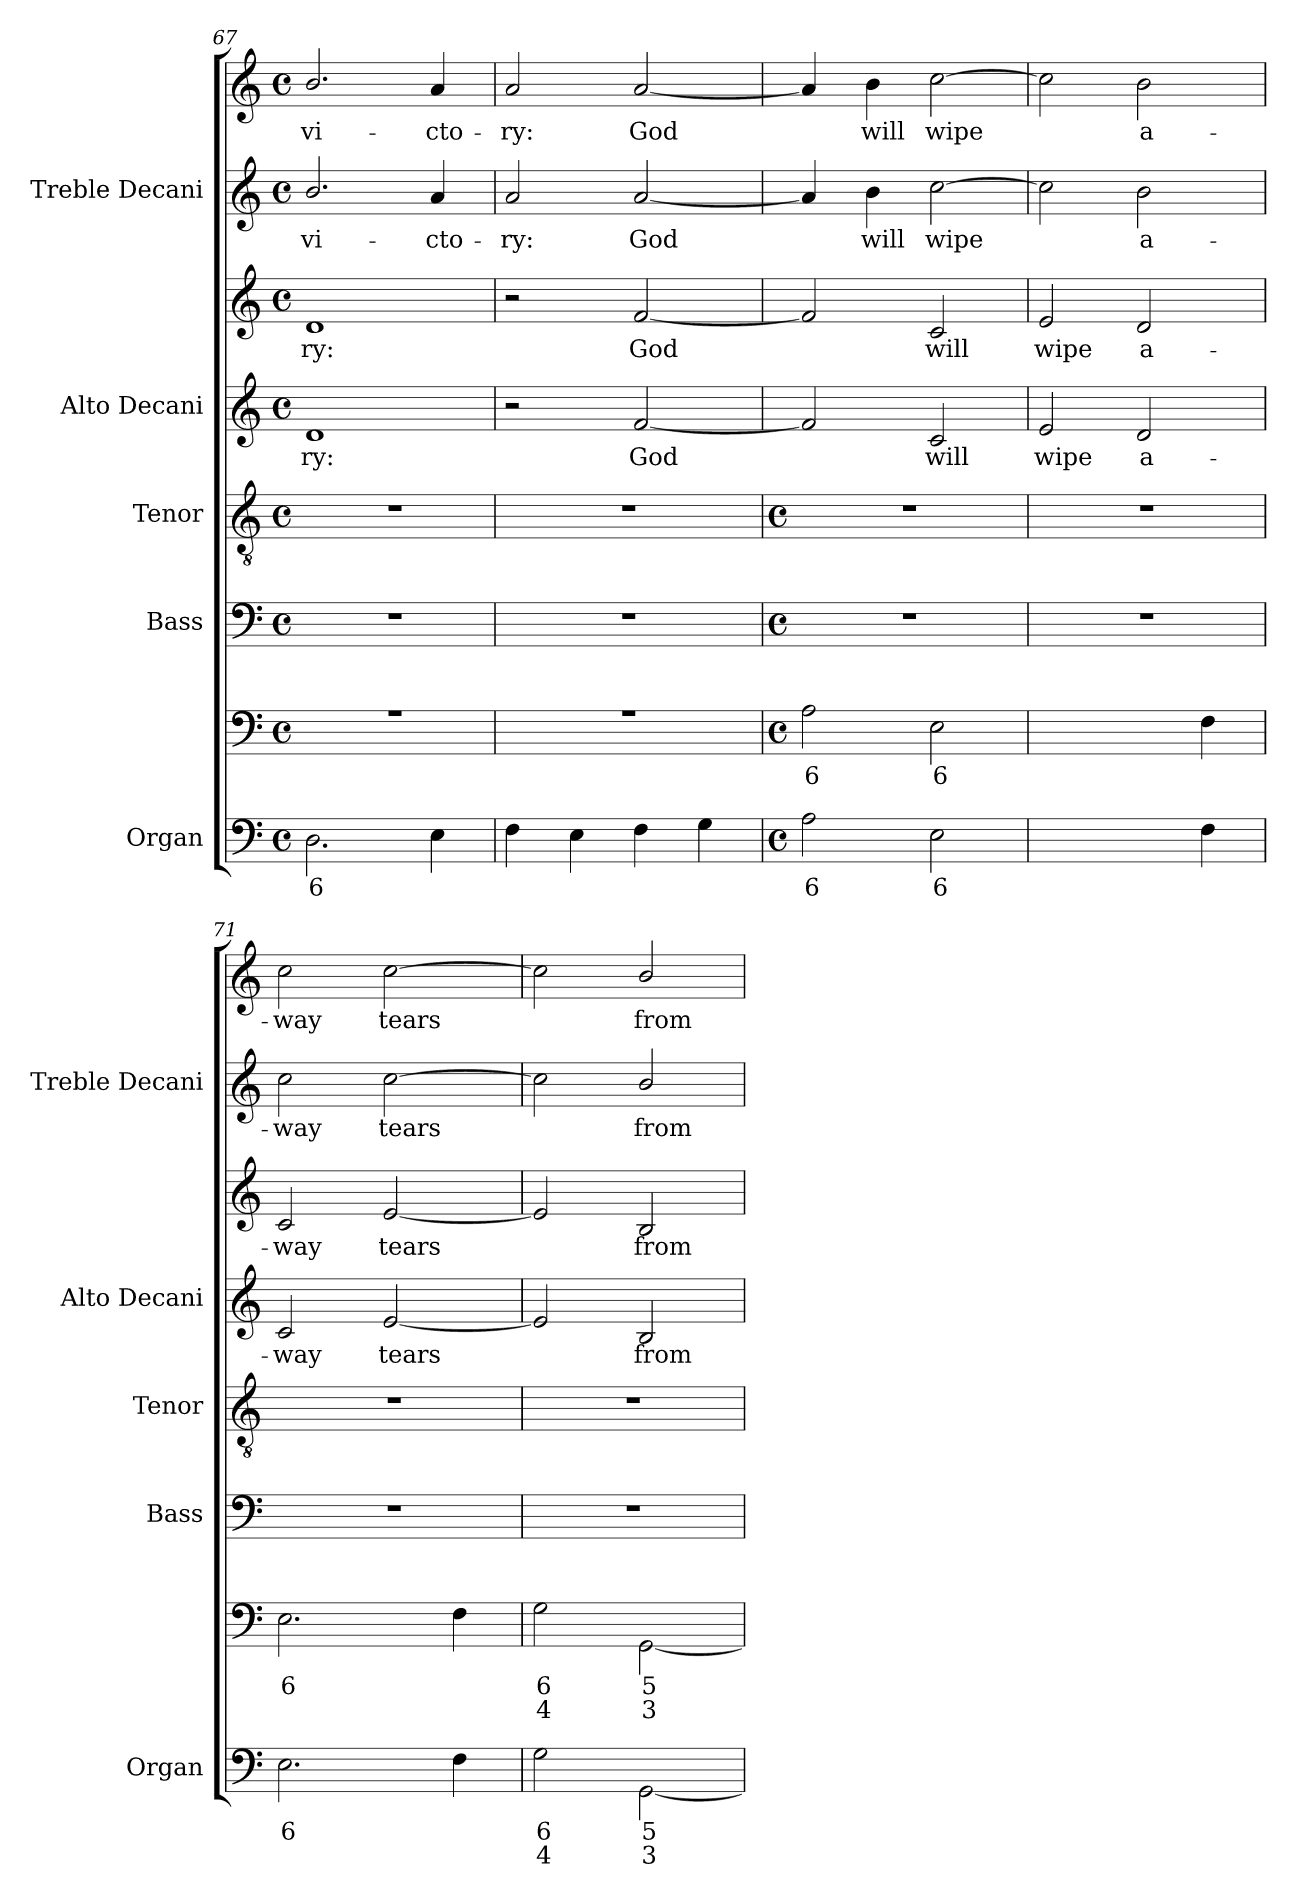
**kern	**text	**text	**kern	**text	**text	**kern	**kern	**kern	**text	**kern	**text	**kern	**text	**kern	**text
*part5	*part5	*part5	*part5	*part5	*part5	*part4	*part3	*part2	*part2	*part2	*part2	*part1	*part1	*part1	*part1
*staff8	*staff8	*staff8	*staff7	*staff7	*staff7	*staff6	*staff5	*staff4	*staff4	*staff3	*staff3	*staff2	*staff2	*staff1	*staff1
*I"Organ	*	*	*	*	*	*I"Bass	*I"Tenor	*I"Alto Decani	*	*	*	*I"Treble Decani	*	*	*
*I'Organ	*	*	*	*	*	*I'Bass	*I'Tenor	*I'Alto Decani	*	*	*	*I'Treble Decani	*	*	*
*clefF4	*	*	*clefF4	*	*	*clefF4	*clefGv2	*clefG2	*	*clefG2	*	*clefG2	*	*clefG2	*
*k[]	*	*	*k[]	*	*	*k[]	*k[]	*k[]	*	*k[]	*	*k[]	*	*k[]	*
*C:	*	*	*C:	*	*	*C:	*C:	*C:	*	*C:	*	*C:	*	*C:	*
*M4/4	*	*	*M4/4	*	*	*M4/4	*M4/4	*M4/4	*	*M4/4	*	*M4/4	*	*M4/4	*
*met(c)	*	*	*met(c)	*	*	*met(c)	*met(c)	*met(c)	*	*met(c)	*	*met(c)	*	*met(c)	*
=67	=67	=67	=67	=67	=67	=67	=67	=67	=67	=67	=67	=67	=67	=67	=67
*^	*	*	*	*	*	*	*	*	*	*	*	*	*	*	*
!	!	!LO:LY:b	!	!	!	!	!	!	!	!LO:LY:b	!	!LO:LY:b	!	!LO:LY:b	!	!LO:LY:b
*	*	*	*	*^	*	*	*	*	*	*	*	*	*	*	*	*
1ryy	2.D	6	.	1r	1ryy	.	.	1r	1r	1d	-ry:	1d	-ry:	2.b/	vi-	2.b/	vi-
!	!	!	!	!	!	!	!	!	!	!	!	!	!	!	!LO:LY:b	!	!LO:LY:b
.	4E	.	.	.	.	.	.	.	.	.	.	.	.	4a	-cto-	4a	-cto-
=68	=68	=68	=68	=68	=68	=68	=68	=68	=68	=68	=68	=68	=68	=68	=68	=68	=68
!	!	!	!	!	!	!	!	!	!	!	!	!	!	!	!LO:LY:b	!	!LO:LY:b
1ryy	4F	.	.	1r	1ryy	.	.	1r	1r	2r	.	2r	.	2a	-ry:	2a	-ry:
.	4E	.	.	.	.	.	.	.	.	.	.	.	.	.	.	.	.
!	!	!	!	!	!	!	!	!	!	!	!LO:LY:b	!	!LO:LY:b	!	!LO:LY:b	!	!LO:LY:b
.	4F	.	.	.	.	.	.	.	.	[2f	God	[2f	God	[2a	God	[2a	God
.	4G	.	.	.	.	.	.	.	.	.	.	.	.	.	.	.	.
!!LO:LB:g=z
=69	=69	=69	=69	=69	=69	=69	=69	=69	=69	=69	=69	=69	=69	=69	=69	=69	=69
*k[]	*	*	*	*k[]	*	*	*	*	*	*	*	*	*	*	*	*	*
*C:	*	*	*	*C:	*	*	*	*	*	*	*	*	*	*	*	*	*
*M4/4	*	*	*	*M4/4	*	*	*	*M4/4	*M4/4	*	*	*	*	*	*	*	*
*met(c)	*	*	*	*met(c)	*	*	*	*met(c)	*met(c)	*	*	*	*	*	*	*	*
!	!	!LO:LY:b	!	!	!	!LO:LY:b	!	!	!	!	!	!	!	!	!	!	!
1ryy	2A	6	.	1ryy	2A	6	.	1r	1r	2f]	.	2f]	.	4a]	.	4a]	.
!	!	!	!	!	!	!	!	!	!	!	!	!	!	!	!LO:LY:b	!	!LO:LY:b
.	.	.	.	.	.	.	.	.	.	.	.	.	.	4b	will	4b	will
!	!	!LO:LY:b	!	!	!	!LO:LY:b	!	!	!	!	!LO:LY:b	!	!LO:LY:b	!	!LO:LY:b	!	!LO:LY:b
.	2E	6	.	.	2E	6	.	.	.	2c	will	2c	will	[2cc	wipe	[2cc	wipe
=70	=70	=70	=70	=70	=70	=70	=70	=70	=70	=70	=70	=70	=70	=70	=70	=70	=70
!	!	!LO:LY:b	!LO:LY:b	!	!	!LO:LY:b	!LO:LY:b	!	!	!	!LO:LY:b	!	!LO:LY:b	!	!	!	!
1ryy	[2Gyy	6	4	1ryy	[2Gyy	6	4	1r	1r	2e	wipe	2e	wipe	2cc]	.	2cc]	.
!	!	!LO:LY:b	!LO:LY:b	!	!	!LO:LY:b	!LO:LY:b	!	!	!	!LO:LY:b	!	!LO:LY:b	!	!LO:LY:b	!	!LO:LY:b
.	4Gyy]	5	3	.	4Gyy]	5	3	.	.	2d	a-	2d	a-	2b	a-	2b	a-
.	4F	.	.	.	4F	.	.	.	.	.	.	.	.	.	.	.	.
=71	=71	=71	=71	=71	=71	=71	=71	=71	=71	=71	=71	=71	=71	=71	=71	=71	=71
!	!	!LO:LY:b	!	!	!	!LO:LY:b	!	!	!	!	!LO:LY:b	!	!LO:LY:b	!	!LO:LY:b	!	!LO:LY:b
1ryy	2.E	6	.	1ryy	2.E	6	.	1r	1r	2c	-way	2c	-way	2cc	-way	2cc	-way
!	!	!	!	!	!	!	!	!	!	!	!LO:LY:b	!	!LO:LY:b	!	!LO:LY:b	!	!LO:LY:b
.	.	.	.	.	.	.	.	.	.	[2e	tears	[2e	tears	[2cc	tears	[2cc	tears
.	4F	.	.	.	4F	.	.	.	.	.	.	.	.	.	.	.	.
=72	=72	=72	=72	=72	=72	=72	=72	=72	=72	=72	=72	=72	=72	=72	=72	=72	=72
!	!	!LO:LY:b	!LO:LY:b	!	!	!LO:LY:b	!LO:LY:b	!	!	!	!	!	!	!	!	!	!
1ryy	2G	6	4	1ryy	2G	6	4	1r	1r	2e]	.	2e]	.	2cc]	.	2cc]	.
!	!	!LO:LY:b	!LO:LY:b	!	!	!LO:LY:b	!LO:LY:b	!	!	!	!LO:LY:b	!	!LO:LY:b	!	!LO:LY:b	!	!LO:LY:b
.	[2GG	5	3	.	[2GG	5	3	.	.	2B	from	2B	from	2b/	from	2b/	from
*v	*v	*	*	*	*	*	*	*	*	*	*	*	*	*	*	*	*
*	*	*	*v	*v	*	*	*	*	*	*	*	*	*	*	*	*
=	=	=	=	=	=	=	=	=	=	=	=	=	=	=	=
*-	*-	*-	*-	*-	*-	*-	*-	*-	*-	*-	*-	*-	*-	*-	*-
